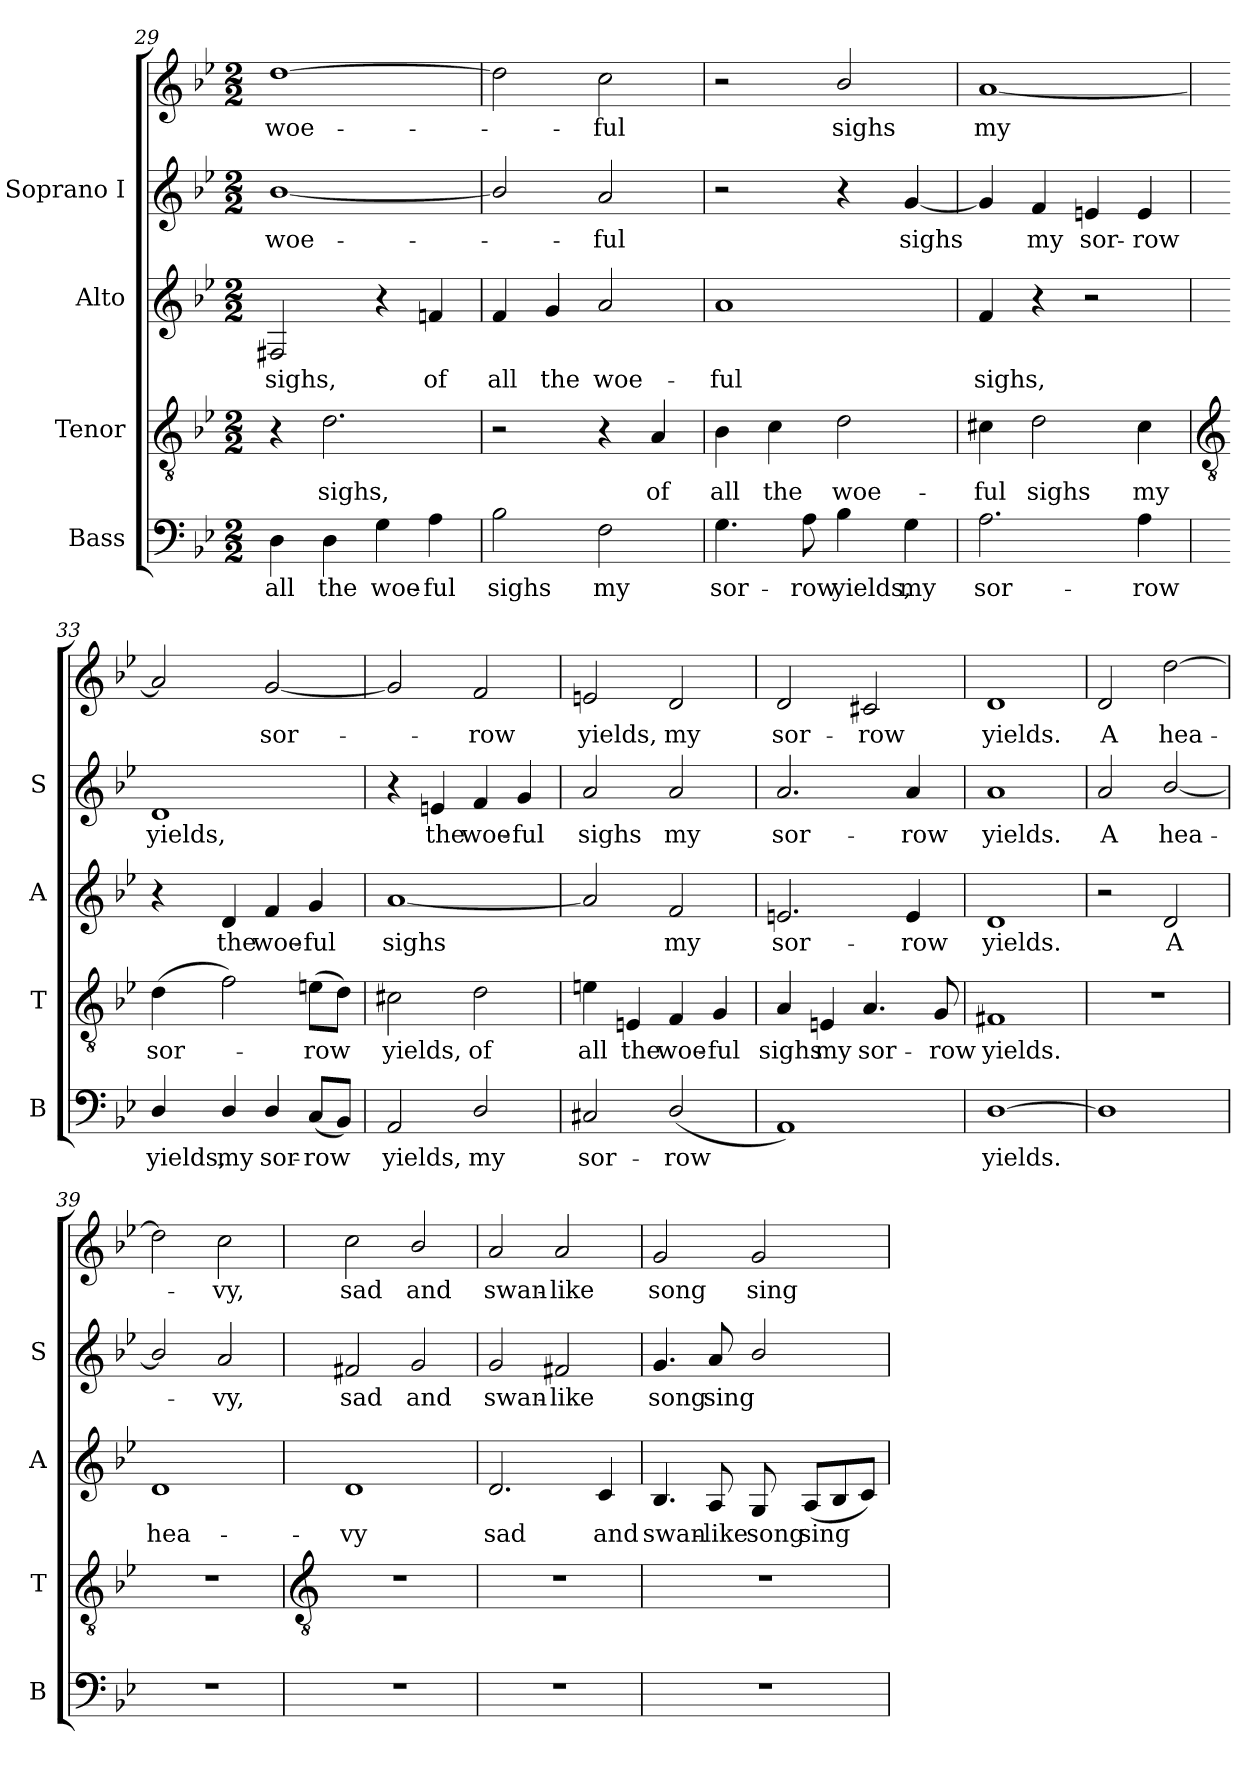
**kern	**text	**kern	**text	**kern	**text	**kern	**text	**kern	**text
*part4	*part4	*part3	*part3	*part2	*part2	*part1	*part1	*part1	*part1
*staff5	*staff5	*staff4	*staff4	*staff3	*staff3	*staff2	*staff2	*staff1	*staff1
*I"Bass	*	*I"Tenor	*	*I"Alto	*	*I"Soprano I	*	*	*
*I'B	*	*I'T	*	*I'A	*	*I'S	*	*	*
*clefF4	*	*clefGv2	*	*clefG2	*	*clefG2	*	*clefG2	*
*k[b-e-]	*	*k[b-e-]	*	*k[b-e-]	*	*k[b-e-]	*	*k[b-e-]	*
*B-:	*	*B-:	*	*B-:	*	*B-:	*	*B-:	*
*M2/2	*	*M2/2	*	*M2/2	*	*M2/2	*	*M2/2	*
=29	=29	=29	=29	=29	=29	=29	=29	=29	=29
!	!LO:LY:b	!	!	!	!LO:LY:b	!	!LO:LY:b	!	!LO:LY:b
4D	all	4r	.	2F#X	sighs,	[1b-/	woe-	[1dd	woe-
!	!LO:LY:b	!	!LO:LY:b	!	!	!	!	!	!
4D	the	2.d	sighs,	.	.	.	.	.	.
!	!LO:LY:b	!	!	!	!	!	!	!	!
4G	woe-	.	.	4r	.	.	.	.	.
!	!LO:LY:b	!	!	!	!LO:LY:b	!	!	!	!
4A	-ful	.	.	4fn	of	.	.	.	.
=30	=30	=30	=30	=30	=30	=30	=30	=30	=30
!	!LO:LY:b	!	!	!	!LO:LY:b	!	!	!	!
2B-	sighs	2r	.	4f	all	2b-/]	.	2dd]	.
!	!	!	!	!	!LO:LY:b	!	!	!	!
.	.	.	.	4g	the	.	.	.	.
!	!LO:LY:b	!	!	!	!LO:LY:b	!	!LO:LY:b	!	!LO:LY:b
2F	my	4r	.	2a	woe-	2a	ful	2cc	ful
!	!	!	!LO:LY:b	!	!	!	!	!	!
.	.	4A	of	.	.	.	.	.	.
=31	=31	=31	=31	=31	=31	=31	=31	=31	=31
!	!LO:LY:b	!	!LO:LY:b	!	!LO:LY:b	!	!	!	!
4.G	sor-	4B-	all	1a	-ful	2r	.	2r	.
!	!	!	!LO:LY:b	!	!	!	!	!	!
.	.	4c	the	.	.	.	.	.	.
!	!LO:LY:b	!	!	!	!	!	!	!	!
8A	-row	.	.	.	.	.	.	.	.
!	!LO:LY:b	!	!LO:LY:b	!	!	!	!	!	!LO:LY:b
4B-	yields,	2d	woe-	.	.	4r	.	2b-/	sighs
!	!LO:LY:b	!	!	!	!	!	!LO:LY:b	!	!
4G	my	.	.	.	.	[4g	sighs	.	.
=32	=32	=32	=32	=32	=32	=32	=32	=32	=32
!	!LO:LY:b	!	!LO:LY:b	!	!LO:LY:b	!	!	!	!LO:LY:b
2.A	sor-	4c#X	-ful	4f	sighs,	4g]	.	[1a	my
!	!	!	!LO:LY:b	!	!	!	!LO:LY:b	!	!
.	.	2d	sighs	4r	.	4f	my	.	.
!	!	!	!	!	!	!	!LO:LY:b	!	!
.	.	.	.	2r	.	4en	sor-	.	.
!	!LO:LY:b	!	!LO:LY:b	!	!	!	!LO:LY:b	!	!
4A	-row	4c#	my	.	.	4e	-row	.	.
!!LO:LB:g=z
=33	=33	=33	=33	=33	=33	=33	=33	=33	=33
*	*	*clefGv2	*	*	*	*	*	*	*
!	!LO:LY:b	!	!LO:LY:b	!	!	!	!LO:LY:b	!	!
4D/	yields,	(>4d	sor-	4r	.	1d	yields,	2a]	.
!	!LO:LY:b	!	!	!	!LO:LY:b	!	!	!	!
4D/	my	2f)	.	4d	the	.	.	.	.
!	!LO:LY:b	!	!	!	!LO:LY:b	!	!	!	!LO:LY:b
4D/	sor-	.	.	4f	woe-	.	.	[2g	sor-
!	!LO:LY:b	!	!LO:LY:b	!	!LO:LY:b	!	!	!	!
(<8CL	-row	(>8enL	row	4g	-ful	.	.	.	.
8BB-J)	.	8dJ)	.	.	.	.	.	.	.
=34	=34	=34	=34	=34	=34	=34	=34	=34	=34
!	!LO:LY:b	!	!LO:LY:b	!	!LO:LY:b	!	!	!	!
2AA	yields,	2c#X	yields,	[1a	sighs	4r	.	2g]	.
!	!	!	!	!	!	!	!LO:LY:b	!	!
.	.	.	.	.	.	4en	the	.	.
!	!LO:LY:b	!	!LO:LY:b	!	!	!	!LO:LY:b	!	!LO:LY:b
2D/	my	2d	of	.	.	4f	woe-	2f	row
!	!	!	!	!	!	!	!LO:LY:b	!	!
.	.	.	.	.	.	4g	-ful	.	.
=35	=35	=35	=35	=35	=35	=35	=35	=35	=35
!	!LO:LY:b	!	!LO:LY:b	!	!	!	!LO:LY:b	!	!LO:LY:b
2C#X	sor-	4en	all	2a]	.	2a	sighs	2en	yields,
!	!	!	!LO:LY:b	!	!	!	!	!	!
.	.	4En	the	.	.	.	.	.	.
!	!LO:LY:b	!	!LO:LY:b	!	!LO:LY:b	!	!LO:LY:b	!	!LO:LY:b
(<2D/	-row	4F	woe-	2f	my	2a	my	2d	my
!	!	!	!LO:LY:b	!	!	!	!	!	!
.	.	4G	-ful	.	.	.	.	.	.
=36	=36	=36	=36	=36	=36	=36	=36	=36	=36
!	!	!	!LO:LY:b	!	!LO:LY:b	!	!LO:LY:b	!	!LO:LY:b
1AA)	.	4A	sighs	2.en	sor-	2.a	sor-	2d	sor-
!	!	!	!LO:LY:b	!	!	!	!	!	!
.	.	4En	my	.	.	.	.	.	.
!	!	!	!LO:LY:b	!	!	!	!	!	!LO:LY:b
.	.	4.A	sor-	.	.	.	.	2c#X	-row
!	!	!	!	!	!LO:LY:b	!	!LO:LY:b	!	!
.	.	.	.	4e	-row	4a	-row	.	.
!	!	!	!LO:LY:b	!	!	!	!	!	!
.	.	8G	-row	.	.	.	.	.	.
=37	=37	=37	=37	=37	=37	=37	=37	=37	=37
!	!LO:LY:b	!	!LO:LY:b	!	!LO:LY:b	!	!LO:LY:b	!	!LO:LY:b
[1D	yields.	1F#X	yields.	1d	yields.	1a	yields.	1d	yields.
=38	=38	=38	=38	=38	=38	=38	=38	=38	=38
!	!	!	!	!	!	!	!LO:LY:b	!	!LO:LY:b
1D]	.	1r	.	2r	.	2a	A	2d	A
!	!	!	!	!	!LO:LY:b	!	!LO:LY:b	!	!LO:LY:b
.	.	.	.	2d	A	[2b-/	hea-	[2dd	hea-
=39	=39	=39	=39	=39	=39	=39	=39	=39	=39
!	!	!	!	!	!LO:LY:b	!	!	!	!
1r	.	1r	.	1d	hea-	2b-/]	.	2dd]	.
!	!	!	!	!	!	!	!LO:LY:b	!	!LO:LY:b
.	.	.	.	.	.	2a	vy,	2cc	vy,
!!LO:LB:g=z
=40	=40	=40	=40	=40	=40	=40	=40	=40	=40
*	*	*clefGv2	*	*	*	*	*	*	*
!	!	!	!	!	!LO:LY:b	!	!LO:LY:b	!	!LO:LY:b
1r	.	1r	.	1d	-vy	2f#X	sad	2cc	sad
!	!	!	!	!	!	!	!LO:LY:b	!	!LO:LY:b
.	.	.	.	.	.	2g	and	2b-/	and
=41	=41	=41	=41	=41	=41	=41	=41	=41	=41
!	!	!	!	!	!LO:LY:b	!	!LO:LY:b	!	!LO:LY:b
1r	.	1r	.	2.d	sad	2g	swan-	2a	swan-
!	!	!	!	!	!	!	!LO:LY:b	!	!LO:LY:b
.	.	.	.	.	.	2f#X	-like	2a	-like
!	!	!	!	!	!LO:LY:b	!	!	!	!
.	.	.	.	4c	and	.	.	.	.
=42	=42	=42	=42	=42	=42	=42	=42	=42	=42
!	!	!	!	!	!LO:LY:b	!	!LO:LY:b	!	!LO:LY:b
1r	.	1r	.	4.B-	swan-	4.g	song	2g	song
!	!	!	!	!	!LO:LY:b	!	!LO:LY:b	!	!
.	.	.	.	8A	-like	8aL	sing	.	.
!	!	!	!	!	!LO:LY:b	!	!	!	!LO:LY:b
.	.	.	.	8G	song	2b-/	.	2g	sing
!	!	!	!	!	!LO:LY:b	!	!	!	!
.	.	.	.	(<8AL	sing	.	.	.	.
.	.	.	.	8B-	.	.	.	.	.
.	.	.	.	8cJ)	.	.	.	.	.
=	=	=	=	=	=	=	=	=	=
*-	*-	*-	*-	*-	*-	*-	*-	*-	*-
